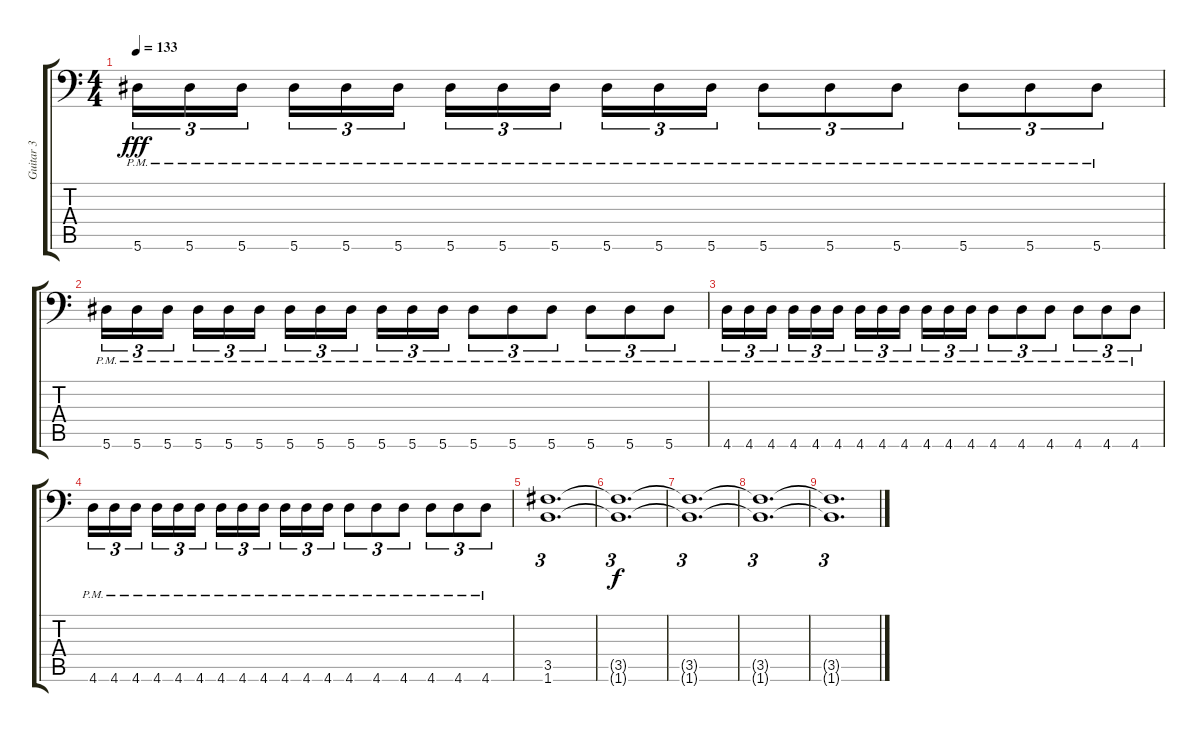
\track ("Guitar 3" "Guitar 3") {instrument distortionguitar}
\staff {score tabs}
\tuning (Bb3 F3 Db3 Ab2 Eb2 Bb1) {hide}
\ts (4 4)
\tempo 133
\clef f4
\ks c
5.6{pm}.16{tu (3 2) dy fff} 5.6{pm}.16{tu (3 2)} 5.6{pm}.16{tu (3 2) beam splitsecondary} 5.6{pm}.16{tu (3 2)} 5.6{pm}.16{tu (3 2)} 5.6{pm}.16{tu (3 2)} 5.6{pm}.16{tu (3 2)} 5.6{pm}.16{tu (3 2)} 5.6{pm}.16{tu (3 2) beam splitsecondary} 5.6{pm}.16{tu (3 2)} 5.6{pm}.16{tu (3 2)} 5.6{pm}.16{tu (3 2)} 5.6{pm}.8{tu (3 2)} 5.6{pm}.8{tu (3 2)} 5.6{pm}.8{tu (3 2)} 5.6{pm}.8{tu (3 2)} 5.6{pm}.8{tu (3 2)} 5.6{pm}.8{tu (3 2)} |
5.6{pm}.16{tu (3 2)} 5.6{pm}.16{tu (3 2)} 5.6{pm}.16{tu (3 2) beam splitsecondary} 5.6{pm}.16{tu (3 2)} 5.6{pm}.16{tu (3 2)} 5.6{pm}.16{tu (3 2)} 5.6{pm}.16{tu (3 2)} 5.6{pm}.16{tu (3 2)} 5.6{pm}.16{tu (3 2) beam splitsecondary} 5.6{pm}.16{tu (3 2)} 5.6{pm}.16{tu (3 2)} 5.6{pm}.16{tu (3 2)} 5.6{pm}.8{tu (3 2)} 5.6{pm}.8{tu (3 2)} 5.6{pm}.8{tu (3 2)} 5.6{pm}.8{tu (3 2)} 5.6{pm}.8{tu (3 2)} 5.6{pm}.8{tu (3 2)} |
4.6{pm}.16{tu (3 2)} 4.6{pm}.16{tu (3 2)} 4.6{pm}.16{tu (3 2) beam splitsecondary} 4.6{pm}.16{tu (3 2)} 4.6{pm}.16{tu (3 2)} 4.6{pm}.16{tu (3 2)} 4.6{pm}.16{tu (3 2)} 4.6{pm}.16{tu (3 2)} 4.6{pm}.16{tu (3 2) beam splitsecondary} 4.6{pm}.16{tu (3 2)} 4.6{pm}.16{tu (3 2)} 4.6{pm}.16{tu (3 2)} 4.6{pm}.8{tu (3 2)} 4.6{pm}.8{tu (3 2)} 4.6{pm}.8{tu (3 2)} 4.6{pm}.8{tu (3 2)} 4.6{pm}.8{tu (3 2)} 4.6{pm}.8{tu (3 2)} |
4.6{pm}.16{tu (3 2)} 4.6{pm}.16{tu (3 2)} 4.6{pm}.16{tu (3 2) beam splitsecondary} 4.6{pm}.16{tu (3 2)} 4.6{pm}.16{tu (3 2)} 4.6{pm}.16{tu (3 2)} 4.6{pm}.16{tu (3 2)} 4.6{pm}.16{tu (3 2)} 4.6{pm}.16{tu (3 2) beam splitsecondary} 4.6{pm}.16{tu (3 2)} 4.6{pm}.16{tu (3 2)} 4.6{pm}.16{tu (3 2)} 4.6{pm}.8{tu (3 2)} 4.6{pm}.8{tu (3 2)} 4.6{pm}.8{tu (3 2)} 4.6{pm}.8{tu (3 2)} 4.6{pm}.8{tu (3 2)} 4.6{pm}.8{tu (3 2)} |
(3.5 1.6).1{d tu (3 2) volume 0} |
(3.5{t} 1.6{t}).1{d tu (3 2) dy f} |
(3.5{t} 1.6{t}).1{d tu (3 2)} |
(3.5{t} 1.6{t}).1{d tu (3 2)} |
(3.5{t} 1.6{t}).1{d tu (3 2)}
